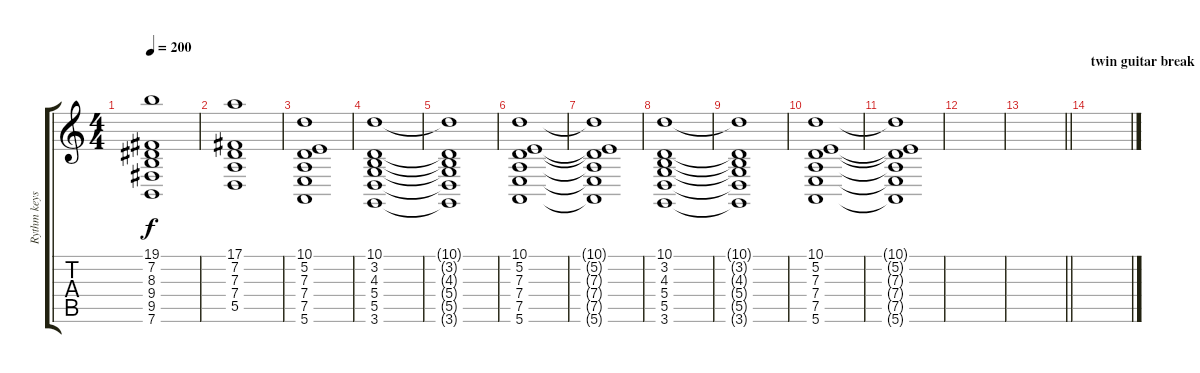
\track ("Rythm keys, vadim" "Rythm keys") {instrument stringensemble2}
\staff {score tabs}
\tuning (E4 B3 G3 D3 A2 E2) {hide}
\ts (4 4)
\tempo 200
\clef g2
\ks c
(19.1{t} 7.2{t} 8.3{t} 9.4{t} 9.5{t} 7.6{t}).1{dy f} |
(17.1 7.2 7.3 7.4 5.5).1 |
(10.1 5.2 7.3 7.4 7.5 5.6).1 |
(10.1 3.2 4.3 5.4 5.5 3.6).1 |
(10.1{t} 3.2{t} 4.3{t} 5.4{t} 5.5{t} 3.6{t}).1 |
(10.1 5.2 7.3 7.4 7.5 5.6).1 |
(10.1{t} 5.2{t} 7.3{t} 7.4{t} 7.5{t} 5.6{t}).1 |
(10.1 3.2 4.3 5.4 5.5 3.6).1 |
(10.1{t} 3.2{t} 4.3{t} 5.4{t} 5.5{t} 3.6{t}).1 |
(10.1 5.2 7.3 7.4 7.5 5.6).1 |
(10.1{t} 5.2{t} 7.3{t} 7.4{t} 7.5{t} 5.6{t}).1 |
|
\barLineRight lightlight
|
\section ("" "twin guitar break")
